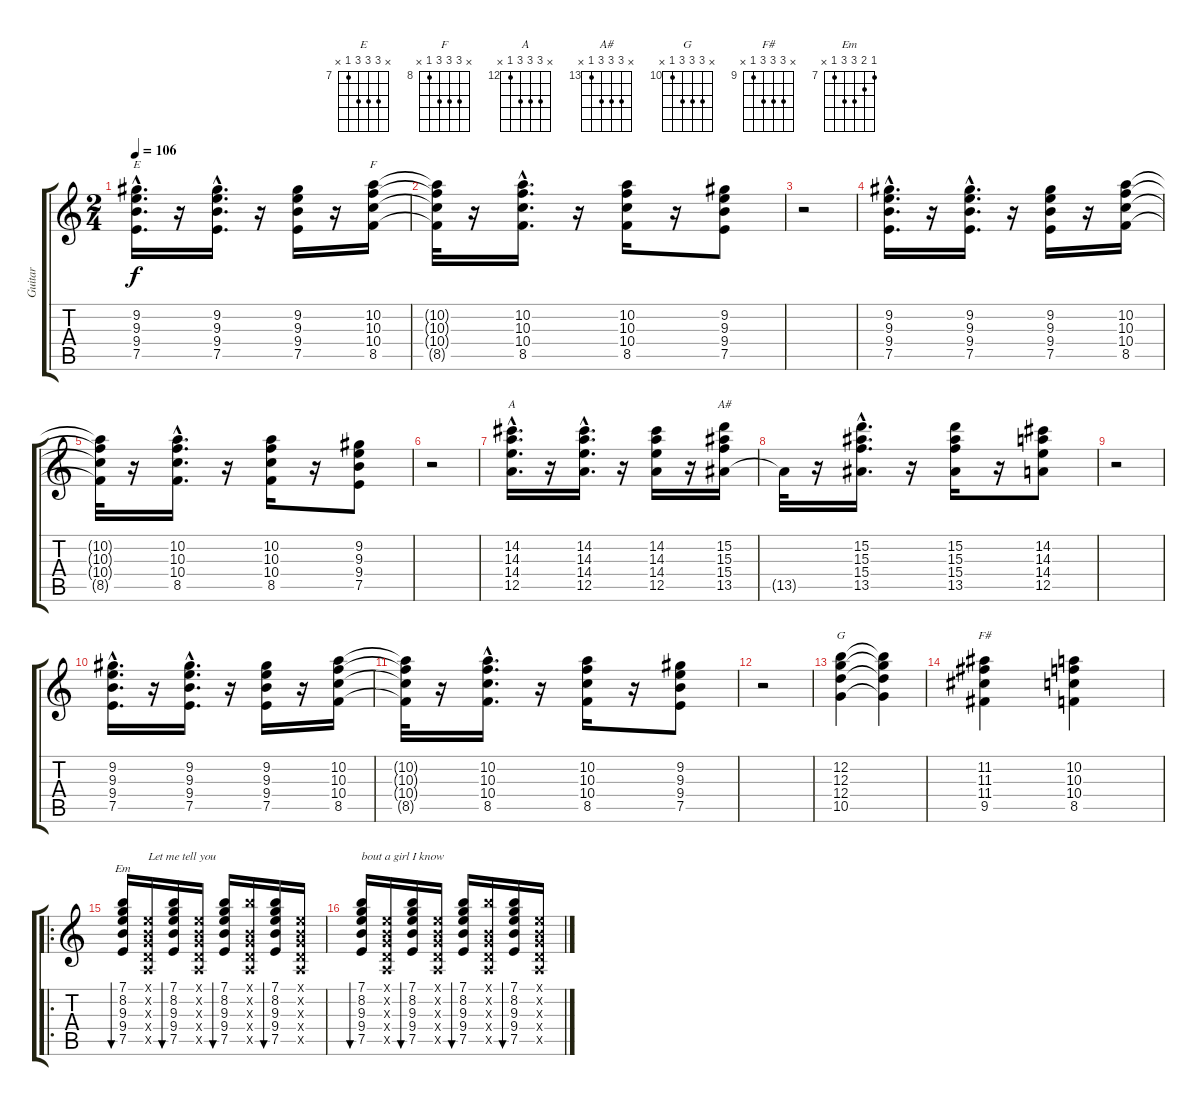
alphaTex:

\track ("Guitar" "Guitar") {instrument electricguitarclean}
\staff {score tabs}
\tuning (E4 B3 G3 D3 A2 E2) {hide}
\chord ("E" x 9 9 9 7 x) {firstfret 7}
\chord ("F" x 10 10 10 8 x) {firstfret 8}
\chord ("A" x 14 14 14 12 x) {firstfret 12}
\chord ("A#" x 15 15 15 13 x) {firstfret 13}
\chord ("G" x 12 12 12 10 x) {firstfret 10}
\chord ("F#" x 11 11 11 9 x) {firstfret 9}
\chord ("Em" 7 8 9 9 7 x) {firstfret 7}
\ts (2 4)
\tempo 106
\clef g2
\ks c
(9.2{hac} 9.3{hac} 9.4{hac} 7.5{hac}).16{d ch "E" dy f instrument electricguitarclean} r.16 (9.2{hac} 9.3{hac} 9.4{hac} 7.5{hac}).16{d} r.16 (9.2 9.3 9.4 7.5).16 r.16 (10.2 10.3 10.4 8.5).16{ch "F"} |
(10.2{t} 10.3{t} 10.4{t} 8.5{t}).32 r.16 (10.2{hac} 10.3{hac} 10.4{hac} 8.5{hac}).16{d} r.16 (10.2 10.3 10.4 8.5).16 r.16 (9.2 9.3 9.4 7.5).8 |
r.2 |
(9.2{hac} 9.3{hac} 9.4{hac} 7.5{hac}).16{d} r.16 (9.2{hac} 9.3{hac} 9.4{hac} 7.5{hac}).16{d} r.16 (9.2 9.3 9.4 7.5).16 r.16 (10.2 10.3 10.4 8.5).16 |
(10.2{t} 10.3{t} 10.4{t} 8.5{t}).32 r.16 (10.2{hac} 10.3{hac} 10.4{hac} 8.5{hac}).16{d} r.16 (10.2 10.3 10.4 8.5).16 r.16 (9.2 9.3 9.4 7.5).8 |
r.2 |
(14.2{hac} 14.3{hac} 14.4{hac} 12.5{hac}).16{d ch "A"} r.16 (14.2{hac} 14.3{hac} 14.4{hac} 12.5{hac}).16{d} r.16 (14.2 14.3 14.4 12.5).16 r.16 (15.2 15.3 15.4 13.5).16{ch "A#"} |
13.5{t}.32 r.16 (15.2{hac} 15.3{hac} 15.4{hac} 13.5{hac}).16{d} r.16 (15.2 15.3 15.4 13.5).16 r.16 (14.2 14.3 14.4 12.5).8 |
r.2 |
(9.2{hac} 9.3{hac} 9.4{hac} 7.5{hac}).16{d} r.16 (9.2{hac} 9.3{hac} 9.4{hac} 7.5{hac}).16{d} r.16 (9.2 9.3 9.4 7.5).16 r.16 (10.2 10.3 10.4 8.5).16 |
(10.2{t} 10.3{t} 10.4{t} 8.5{t}).32 r.16 (10.2{hac} 10.3{hac} 10.4{hac} 8.5{hac}).16{d} r.16 (10.2 10.3 10.4 8.5).16 r.16 (9.2 9.3 9.4 7.5).8 |
r.2 |
(12.2 12.3 12.4 10.5).4{ch "G"} (12.2{t} 12.3{t} 12.4{t} 10.5{t}).4 |
(11.2 11.3 11.4 9.5).4{ch "F#"} (10.2 10.3 10.4 8.5).4 |
\ro
(7.1 8.2 9.3 9.4 7.5).16{bu 30 ch "Em"} (0.1{x} 0.2{x} 0.3{x} 0.4{x} 0.5{x}).16{txt "Let me tell you"} (7.1 8.2 9.3 9.4 7.5).16{bu 30} (0.1{x} 0.2{x} 0.3{x} 0.4{x} 0.5{x}).16 (7.1 8.2 9.3 9.4 7.5).16{bu 30} (7.1{x} 0.2{x} 0.3{x} 0.4{x} 0.5{x}).16 (7.1 8.2 9.3 9.4 7.5).16{bu 30} (0.1{x} 0.2{x} 0.3{x} 0.4{x} 0.5{x}).16 |
(7.1 8.2 9.3 9.4 7.5).16{bu 30 txt "bout a girl I know"} (0.1{x} 0.2{x} 0.3{x} 0.4{x} 0.5{x}).16 (7.1 8.2 9.3 9.4 7.5).16{bu 30} (0.1{x} 0.2{x} 0.3{x} 0.4{x} 0.5{x}).16 (7.1 8.2 9.3 9.4 7.5).16{bu 30} (7.1{x} 0.2{x} 0.3{x} 0.4{x} 0.5{x}).16 (7.1 8.2 9.3 9.4 7.5).16{bu 30} (0.1{x} 0.2{x} 0.3{x} 0.4{x} 0.5{x}).16
